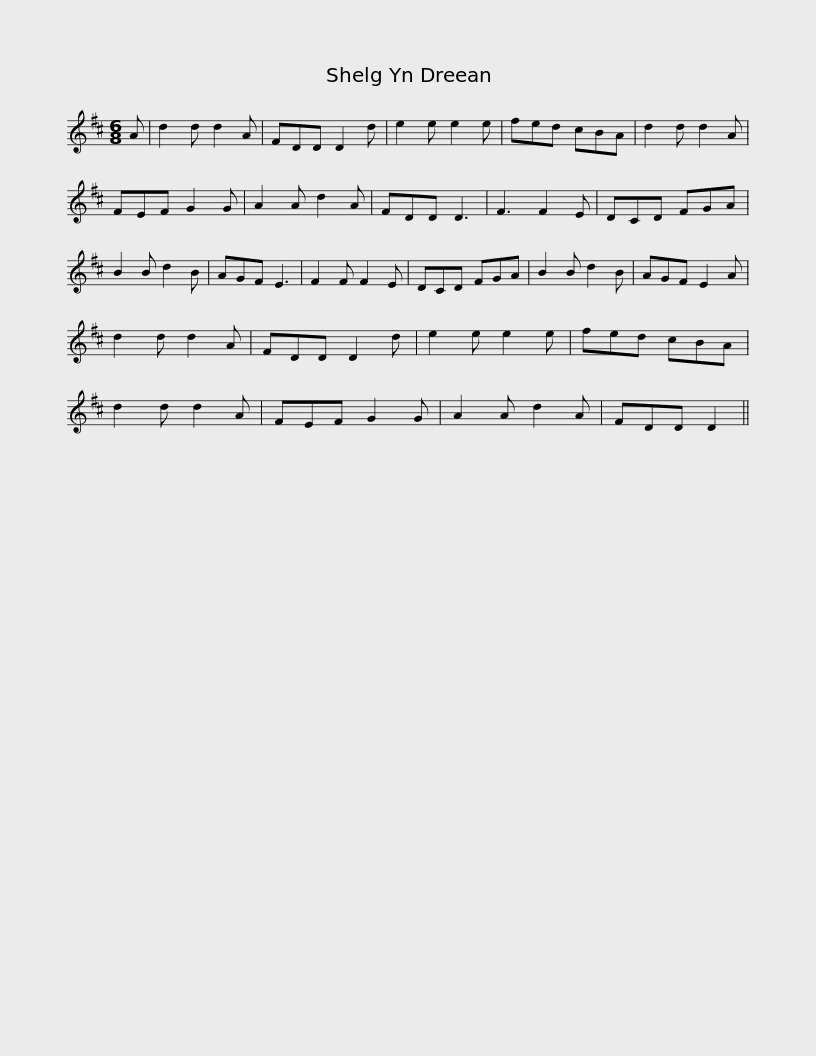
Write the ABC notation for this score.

X:1
L:1/8
M:6/8
I:linebreak $
K:D
V:1 treble
V:1
 A | d2 d d2 A | FDD D2 d | e2 e e2 e | fed cBA | %5
 d2 d d2 A | FEF G2 G | A2 A d2 A | FDD D3 |$ F3 F2 E | %10
 DCD FGA | B2 B d2 B | AGF E3 | F2 F F2 E | DCD FGA | %15
 B2 B d2 B | AGF E2 A | d2 d d2 A |$ FDD D2 d | e2 e e2 e | %20
 fed cBA | d2 d d2 A | FEF G2 G | A2 A d2 A | FDD D2 || %25
